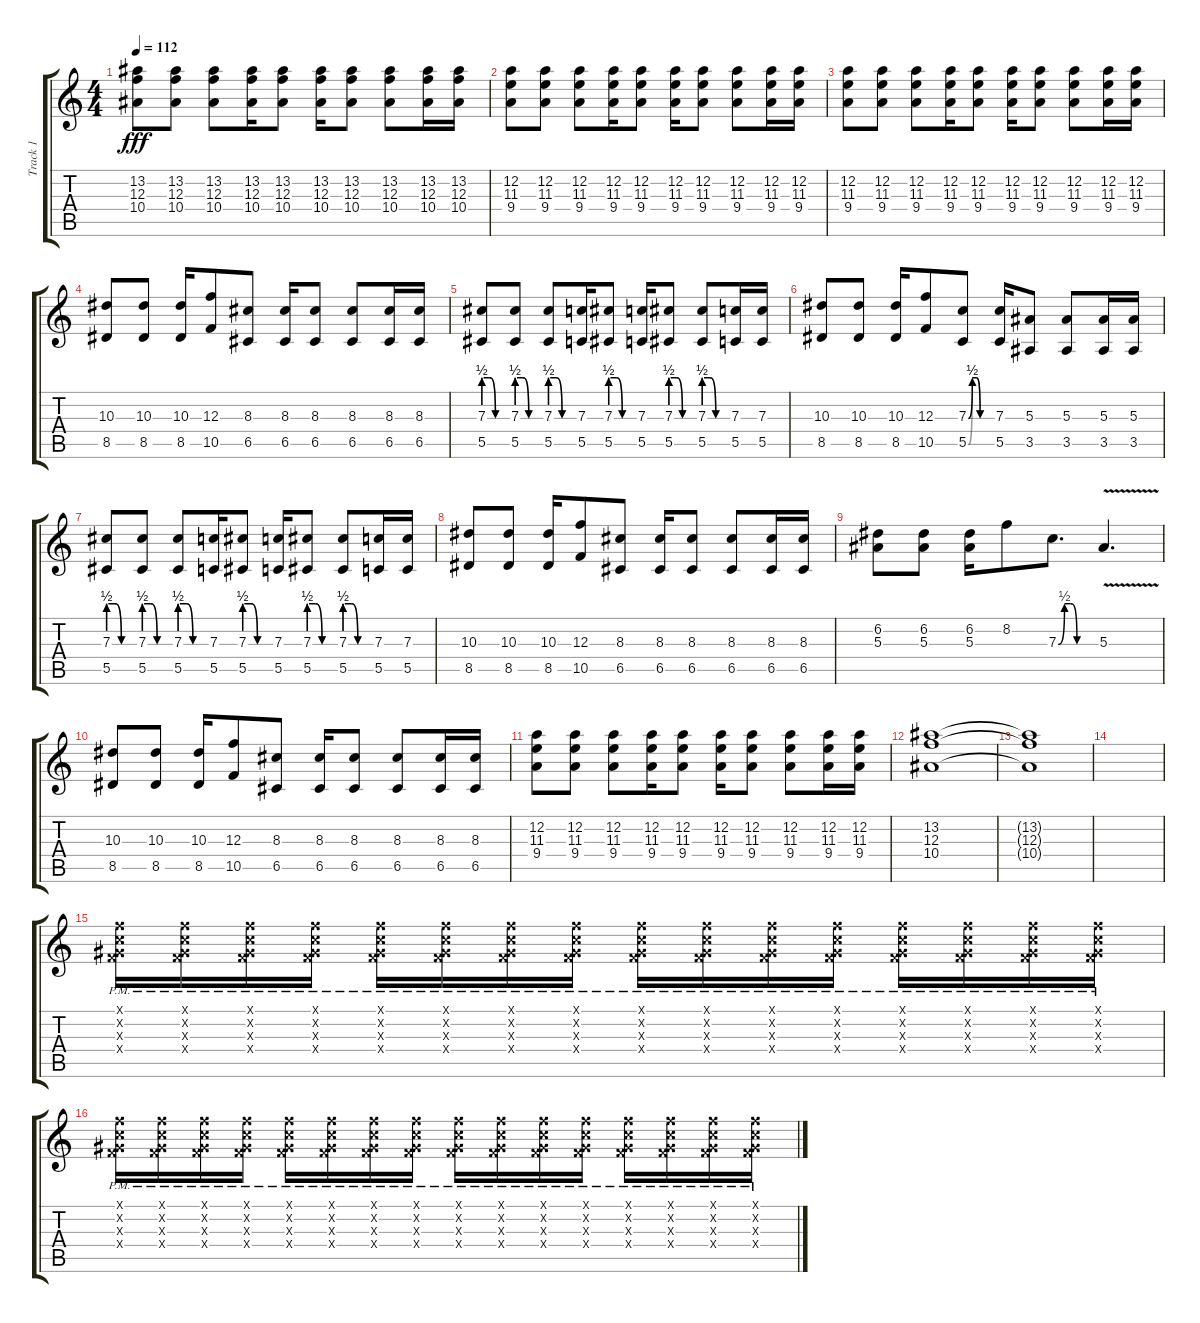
\track ("Track 1" "Track 1") {instrument electricguitarjazz}
\staff {score tabs}
\tuning (D4 A3 F3 C3 G2 C2) {hide}
\ts (4 4)
\tempo 112
\clef g2
\ks c
(13.2 12.3 10.4).8{dy fff} (13.2 12.3 10.4).8 (13.2 12.3 10.4).8 (13.2 12.3 10.4).16 (13.2 12.3 10.4).8 (13.2 12.3 10.4).16 (13.2 12.3 10.4).8 (13.2 12.3 10.4).8 (13.2 12.3 10.4).16 (13.2 12.3 10.4).16 |
(12.2 11.3 9.4).8 (12.2 11.3 9.4).8 (12.2 11.3 9.4).8 (12.2 11.3 9.4).16 (12.2 11.3 9.4).8 (12.2 11.3 9.4).16 (12.2 11.3 9.4).8 (12.2 11.3 9.4).8 (12.2 11.3 9.4).16 (12.2 11.3 9.4).16 |
(12.2 11.3 9.4).8 (12.2 11.3 9.4).8 (12.2 11.3 9.4).8 (12.2 11.3 9.4).16 (12.2 11.3 9.4).8 (12.2 11.3 9.4).16 (12.2 11.3 9.4).8 (12.2 11.3 9.4).8 (12.2 11.3 9.4).16 (12.2 11.3 9.4).16 |
(10.3 8.5).8{volume 14} (10.3 8.5).8 (10.3 8.5).16 (12.3 10.5).8 (8.3 6.5).8 (8.3 6.5).16 (8.3 6.5).8 (8.3 6.5).8 (8.3 6.5).16 (8.3 6.5).16 |
(7.3{be (custom 0 2 15 2 30 0 60 0)} 5.5{be (custom 0 2 15 2 30 0 60 0)}).8 (7.3{be (custom 0 2 15 2 30 0 60 0)} 5.5{be (custom 0 2 15 2 30 0 60 0)}).8 (7.3{be (custom 0 2 15 2 30 0 60 0)} 5.5{be (custom 0 2 15 2 30 0 60 0)}).8 (7.3 5.5).16 (7.3{be (custom 0 2 15 2 30 0 60 0)} 5.5{be (custom 0 2 15 2 30 0 60 0)}).8 (7.3 5.5).16 (7.3{be (custom 0 2 15 2 30 0 60 0)} 5.5{be (custom 0 2 15 2 30 0 60 0)}).8 (7.3{be (custom 0 2 15 2 30 0 60 0)} 5.5{be (custom 0 2 15 2 30 0 60 0)}).8 (7.3 5.5).16 (7.3 5.5).16 |
(10.3 8.5).8 (10.3 8.5).8 (10.3 8.5).16 (12.3 10.5).8 (7.3{be (custom 0 0 10 2 20 2 30 0 60 0)} 5.5{be (custom 0 0 10 2 20 2 30 0 60 0)}).8 (7.3 5.5).16 (5.3 3.5).8 (5.3 3.5).8 (5.3 3.5).16 (5.3 3.5).16 |
(7.3{be (custom 0 2 15 2 30 0 60 0)} 5.5{be (custom 0 2 15 2 30 0 60 0)}).8 (7.3{be (custom 0 2 15 2 30 0 60 0)} 5.5{be (custom 0 2 15 2 30 0 60 0)}).8 (7.3{be (custom 0 2 15 2 30 0 60 0)} 5.5{be (custom 0 2 15 2 30 0 60 0)}).8 (7.3 5.5).16 (7.3{be (custom 0 2 15 2 30 0 60 0)} 5.5{be (custom 0 2 15 2 30 0 60 0)}).8 (7.3 5.5).16 (7.3{be (custom 0 2 15 2 30 0 60 0)} 5.5{be (custom 0 2 15 2 30 0 60 0)}).8 (7.3{be (custom 0 2 15 2 30 0 60 0)} 5.5{be (custom 0 2 15 2 30 0 60 0)}).8 (7.3 5.5).16 (7.3 5.5).16 |
(10.3 8.5).8 (10.3 8.5).8 (10.3 8.5).16 (12.3 10.5).8 (8.3 6.5).8 (8.3 6.5).16 (8.3 6.5).8 (8.3 6.5).8 (8.3 6.5).16 (8.3 6.5).16 |
(6.2 5.3).8 (6.2 5.3).8 (6.2 5.3).16 8.2.8 7.3{be (custom 0 0 10 2 20 2 30 0 60 0)}.8{d} 5.3{v}.4{d} |
(10.3 8.5).8 (10.3 8.5).8 (10.3 8.5).16 (12.3 10.5).8 (8.3 6.5).8 (8.3 6.5).16 (8.3 6.5).8 (8.3 6.5).8 (8.3 6.5).16 (8.3 6.5).16 |
(12.2 11.3 9.4).8 (12.2 11.3 9.4).8 (12.2 11.3 9.4).8 (12.2 11.3 9.4).16 (12.2 11.3 9.4).8 (12.2 11.3 9.4).16 (12.2 11.3 9.4).8 (12.2 11.3 9.4).8 (12.2 11.3 9.4).16 (12.2 11.3 9.4).16 |
(13.2 12.3 10.4).1 |
(13.2{t} 12.3{t} 10.4{t}).1 |
|
(3.1{pm x} 3.2{pm x} 3.3{pm x} 5.4{pm x}).16{instrument electricguitarjazz} (3.1{pm x} 3.2{pm x} 3.3{pm x} 5.4{pm x}).16 (3.1{pm x} 3.2{pm x} 3.3{pm x} 5.4{pm x}).16 (3.1{pm x} 3.2{pm x} 3.3{pm x} 5.4{pm x}).16 (3.1{pm x} 3.2{pm x} 3.3{pm x} 5.4{pm x}).16 (3.1{pm x} 3.2{pm x} 3.3{pm x} 5.4{pm x}).16 (3.1{pm x} 3.2{pm x} 3.3{pm x} 5.4{pm x}).16 (3.1{pm x} 3.2{pm x} 3.3{pm x} 5.4{pm x}).16 (3.1{pm x} 3.2{pm x} 3.3{pm x} 5.4{pm x}).16 (3.1{pm x} 3.2{pm x} 3.3{pm x} 5.4{pm x}).16 (3.1{pm x} 3.2{pm x} 3.3{pm x} 5.4{pm x}).16 (3.1{pm x} 3.2{pm x} 3.3{pm x} 5.4{pm x}).16 (3.1{pm x} 3.2{pm x} 3.3{pm x} 5.4{pm x}).16 (3.1{pm x} 3.2{pm x} 3.3{pm x} 5.4{pm x}).16 (3.1{pm x} 3.2{pm x} 3.3{pm x} 5.4{pm x}).16 (3.1{pm x} 3.2{pm x} 3.3{pm x} 5.4{pm x}).16 |
(3.1{pm x} 3.2{pm x} 3.3{pm x} 5.4{pm x}).16 (3.1{pm x} 3.2{pm x} 3.3{pm x} 5.4{pm x}).16 (3.1{pm x} 3.2{pm x} 3.3{pm x} 5.4{pm x}).16 (3.1{pm x} 3.2{pm x} 3.3{pm x} 5.4{pm x}).16 (3.1{pm x} 3.2{pm x} 3.3{pm x} 5.4{pm x}).16 (3.1{pm x} 3.2{pm x} 3.3{pm x} 5.4{pm x}).16 (3.1{pm x} 3.2{pm x} 3.3{pm x} 5.4{pm x}).16 (3.1{pm x} 3.2{pm x} 3.3{pm x} 5.4{pm x}).16 (3.1{pm x} 3.2{pm x} 3.3{pm x} 5.4{pm x}).16 (3.1{pm x} 3.2{pm x} 3.3{pm x} 5.4{pm x}).16 (3.1{pm x} 3.2{pm x} 3.3{pm x} 5.4{pm x}).16 (3.1{pm x} 3.2{pm x} 3.3{pm x} 5.4{pm x}).16 (3.1{pm x} 3.2{pm x} 3.3{pm x} 5.4{pm x}).16 (3.1{pm x} 3.2{pm x} 3.3{pm x} 5.4{pm x}).16 (3.1{pm x} 3.2{pm x} 3.3{pm x} 5.4{pm x}).16 (3.1{pm x} 3.2{pm x} 3.3{pm x} 5.4{pm x}).16
